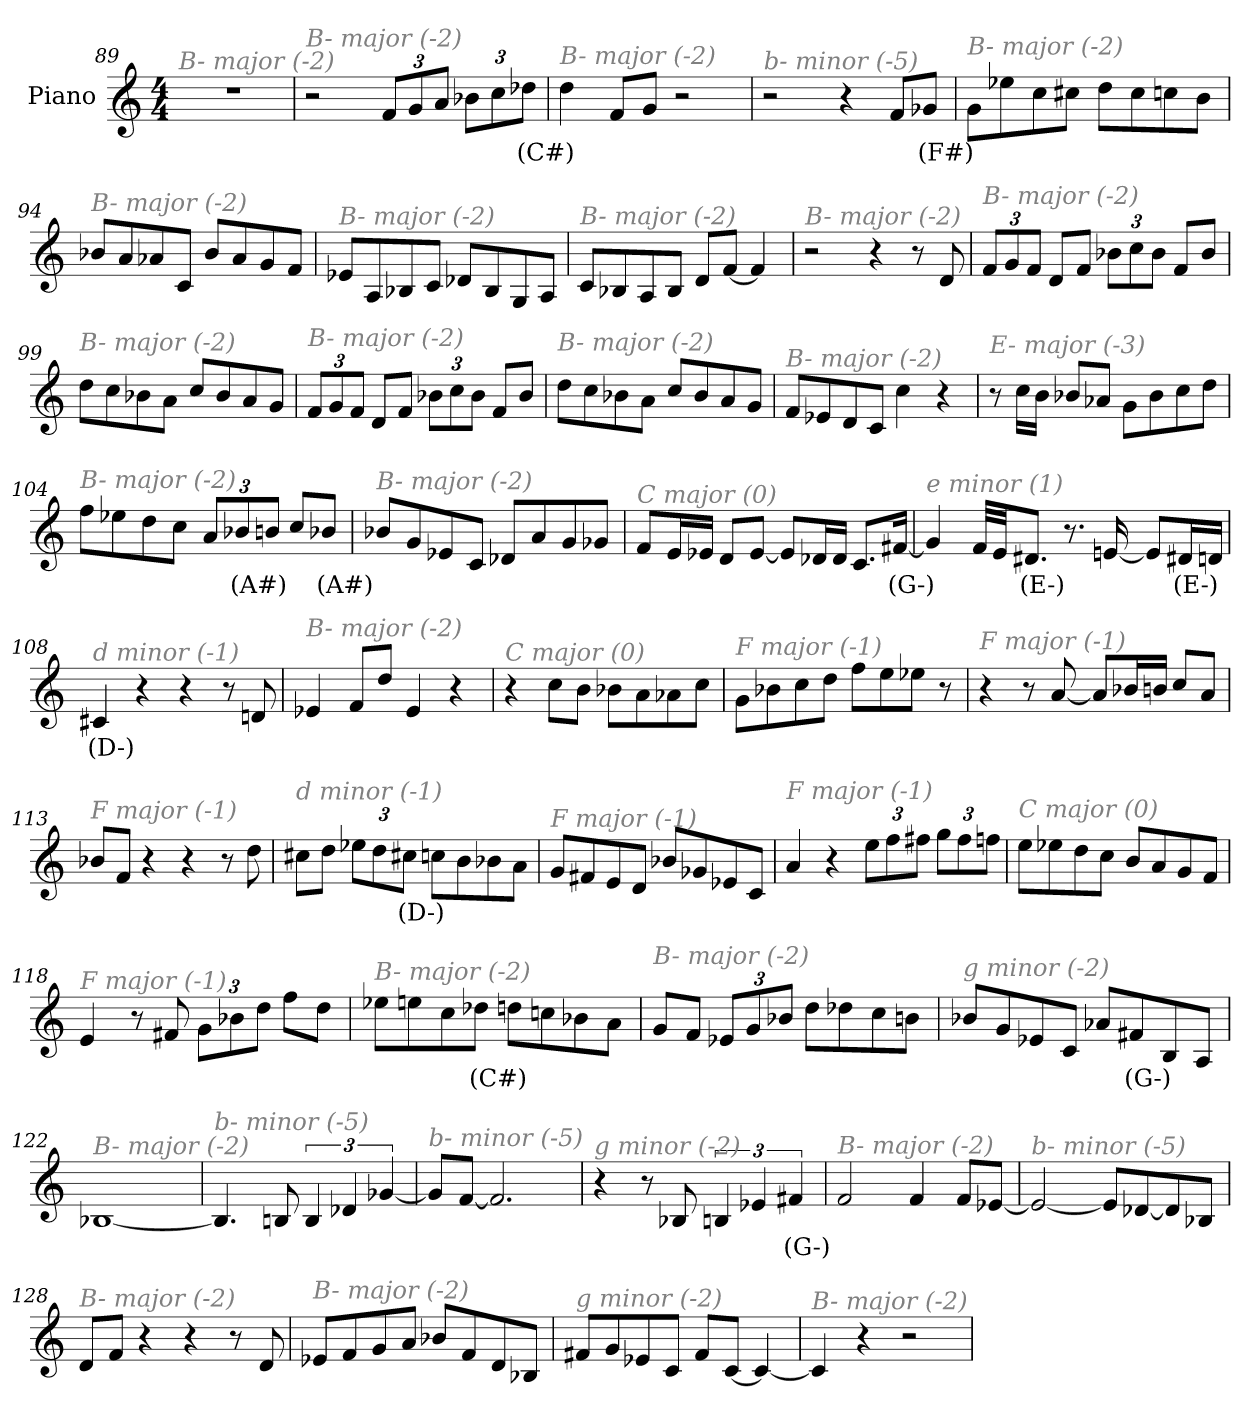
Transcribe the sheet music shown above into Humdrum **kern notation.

**kern	**text
*part1	*part1
*staff1	*staff1
*I"Piano	*
*I'Pno	*
*clefG2	*
*k[]	*
*M4/4	*
=89	=89
!LO:TX:i:color=#808080:t=B- major (-2)	!
1r	.
=90	=90
!LO:TX:i:color=#808080:t=B- major (-2)	!
2r	.
*Xbrackettup	*
12f/L	.
12g/	.
12a/J	.
12b-X\L	.
12cc\	.
12dd-Xi\J	(C#)
!!LO:PB:g=z
=91	=91
!LO:TX:i:color=#808080:t=B- major (-2)	!
4dd\	.
8f/L	.
8g/J	.
2r	.
=92	=92
!LO:TX:i:color=#808080:t=b- minor (-5)	!
2r	.
4r	.
8f/L	.
8g-Xi/J	(F#)
=93	=93
!LO:TX:i:color=#808080:t=B- major (-2)	!
8g\L	.
8ee-X\	.
8cc\	.
8cc#X\J	.
8dd\L	.
8cc#\	.
8ccn\	.
8b\J	.
=94	=94
!LO:TX:i:color=#808080:t=B- major (-2)	!
8b-X/L	.
8a/	.
8a-X/	.
8c/J	.
8b-/L	.
8a-/	.
8g/	.
8f/J	.
=95	=95
!LO:TX:i:color=#808080:t=B- major (-2)	!
8e-X/L	.
8A/	.
8B-X/	.
8c/J	.
8d-X/L	.
8B-/	.
8G/	.
8A/J	.
!!LO:LB:g=z
=96	=96
!LO:TX:i:color=#808080:t=B- major (-2)	!
8c/L	.
8B-X/	.
8A/	.
8B-/J	.
8d/L	.
[8f/J	.
4f/]	.
=97	=97
!LO:TX:i:color=#808080:t=B- major (-2)	!
2r	.
4r	.
8r	.
8d/	.
=98	=98
!LO:TX:i:color=#808080:t=B- major (-2)	!
12f/L	.
12g/	.
12f/J	.
8d/L	.
8f/J	.
12b-X\L	.
12cc\	.
12b-\J	.
8f/L	.
8b-/J	.
=99	=99
!LO:TX:i:color=#808080:t=B- major (-2)	!
8dd\L	.
8cc\	.
8b-X\	.
8a\J	.
8cc/L	.
8b-/	.
8a/	.
8g/J	.
!!LO:LB:g=z
=100	=100
!LO:TX:i:color=#808080:t=B- major (-2)	!
12f/L	.
12g/	.
12f/J	.
8d/L	.
8f/J	.
12b-X\L	.
12cc\	.
12b-\J	.
8f/L	.
8b-/J	.
=101	=101
!LO:TX:i:color=#808080:t=B- major (-2)	!
8dd\L	.
8cc\	.
8b-X\	.
8a\J	.
8cc/L	.
8b-/	.
8a/	.
8g/J	.
=102	=102
!LO:TX:i:color=#808080:t=B- major (-2)	!
8f/L	.
8e-X/	.
8d/	.
8c/J	.
4cc\	.
4r	.
=103	=103
!LO:TX:i:color=#808080:t=E- major (-3)	!
8r	.
16cc\LL	.
16b\JJ	.
8b-X/L	.
8a-X/J	.
8g\L	.
8b-\	.
8cc\	.
8dd\J	.
!!LO:LB:g=z
=104	=104
!LO:TX:i:color=#808080:t=B- major (-2)	!
8ff\L	.
8ee-X\	.
8dd\	.
8cc\J	.
12a/L	.
12b-Xi/	(A#)
12b/J	.
8cc/L	.
8b-Xi/J	(A#)
=105	=105
!LO:TX:i:color=#808080:t=B- major (-2)	!
8b-X/L	.
8g/	.
8e-X/	.
8c/J	.
8d-X/L	.
8a/	.
8g/	.
8g-X/J	.
=106	=106
!LO:TX:i:color=#808080:t=C major (0)	!
8f/L	.
16e/L	.
16e-X/JJ	.
8d/L	.
[8e-/J	.
8e-/L]	.
16d-X/L	.
16d-/JJ	.
8.c/L	.
[16f#Xi/Jk	(G-)
!!LO:LB:g=z
=107	=107
!LO:TX:i:color=#808080:t=e minor (1)	!
4g-/]	.
32f/LLL	.
32e/JJ	.
8.d#Xi/J	(E-)
8.r	.
[16en/	.
8e/L]	.
16d#Xi/L	(E-)
16d/JJ	.
=108	=108
!LO:TX:i:color=#808080:t=d minor (-1)	!
4c#Xi/	(D-)
4r	.
4r	.
8r	.
8dn/	.
=109	=109
!LO:TX:i:color=#808080:t=B- major (-2)	!
4e-X/	.
8f/L	.
8dd/J	.
4e-/	.
4r	.
=110	=110
!LO:TX:i:color=#808080:t=C major (0)	!
4r	.
8cc\L	.
8b\J	.
8b-X\L	.
8a\	.
8a-X\	.
8cc\J	.
!!LO:LB:g=z
=111	=111
!LO:TX:i:color=#808080:t=F major (-1)	!
8g\L	.
8b-X\	.
8cc\	.
8dd\J	.
8ff\L	.
8ee\	.
8ee-X\J	.
8r	.
=112	=112
!LO:TX:i:color=#808080:t=F major (-1)	!
4r	.
8r	.
[8a/	.
8a/L]	.
16b-X/L	.
16bn/JJ	.
8cc/L	.
8a/J	.
=113	=113
!LO:TX:i:color=#808080:t=F major (-1)	!
8b-X/L	.
8f/J	.
4r	.
4r	.
8r	.
8dd\	.
=114	=114
!LO:TX:i:color=#808080:t=d minor (-1)	!
8cc#X\L	.
8dd\J	.
12ee-X\L	.
12dd\	.
12cc#Xi\J	(D-)
8ccn\L	.
8b\	.
8b-X\	.
8a\J	.
!!LO:LB:g=z
=115	=115
!LO:TX:i:color=#808080:t=F major (-1)	!
8g/L	.
8f#Xj/	.
8e/	.
8d/J	.
8b-X/L	.
8g-X/	.
8e-X/	.
8c/J	.
=116	=116
!LO:TX:i:color=#808080:t=F major (-1)	!
4a/	.
4r	.
12ee\L	.
12ff\	.
12ff#X\J	.
12gg\L	.
12ff#\	.
12ffn\J	.
=117	=117
!LO:TX:i:color=#808080:t=C major (0)	!
8ee\L	.
8ee-X\	.
8dd\	.
8cc\J	.
8b/L	.
8a/	.
8g/	.
8f/J	.
=118	=118
!LO:TX:i:color=#808080:t=F major (-1)	!
4e/	.
8r	.
8f#X/	.
12g\L	.
12b-X\	.
12dd\J	.
8ff\L	.
8dd\J	.
!!LO:LB:g=z
=119	=119
!LO:TX:i:color=#808080:t=B- major (-2)	!
8ee-X\L	.
8een\	.
8cc\	.
8dd-Xi\J	(C#)
8dd\L	.
8ccn\	.
8b-X\	.
8a\J	.
=120	=120
!LO:TX:i:color=#808080:t=B- major (-2)	!
8g/L	.
8f/J	.
12e-X/L	.
12g/	.
12b-X/J	.
8dd\L	.
8dd-X\	.
8cc\	.
8bn\J	.
=121	=121
!LO:TX:i:color=#808080:t=g minor (-2)	!
8b-X/L	.
8g/	.
8e-X/	.
8c/J	.
8a-X/L	.
8f#Xi/	(G-)
8B/	.
8A/J	.
=122	=122
!LO:TX:i:color=#808080:t=B- major (-2)	!
[1B-X	.
=123	=123
!LO:TX:i:color=#808080:t=b- minor (-5)	!
4.B-/]	.
8Bn/	.
*brackettup	*
6B/	.
6d-X/	.
[6g-X/	.
!!LO:LB:g=z
=124	=124
!LO:TX:i:color=#808080:t=b- minor (-5)	!
8g-/L]	.
[8f/J	.
2.f/]	.
=125	=125
!LO:TX:i:color=#808080:t=g minor (-2)	!
4r	.
8r	.
8B-X/	.
6Bn/	.
6e-X/	.
6f#Xi/	(G-)
=126	=126
!LO:TX:i:color=#808080:t=B- major (-2)	!
2f/	.
4f/	.
8f/L	.
[8e-X/J	.
=127	=127
!LO:TX:i:color=#808080:t=b- minor (-5)	!
2e-/_	.
8e-/L]	.
[8d-X/	.
8d-/]	.
8B-X/J	.
=128	=128
!LO:TX:i:color=#808080:t=B- major (-2)	!
8d/L	.
8f/J	.
4r	.
4r	.
8r	.
8d/	.
!!LO:LB:g=z
=129	=129
!LO:TX:i:color=#808080:t=B- major (-2)	!
8e-X/L	.
8f/	.
8g/	.
8a/J	.
8b-X/L	.
8f/	.
8d/	.
8B-X/J	.
!!LO:LB:g=z
=130	=130
!LO:TX:i:color=#808080:t=g minor (-2)	!
8f#X/L	.
8g/	.
8e-X/	.
8c/J	.
8f#/L	.
[8c/J	.
4c/_	.
=131	=131
!LO:TX:i:color=#808080:t=B- major (-2)	!
4c/]	.
4r	.
2r	.
=	=
*-	*-
